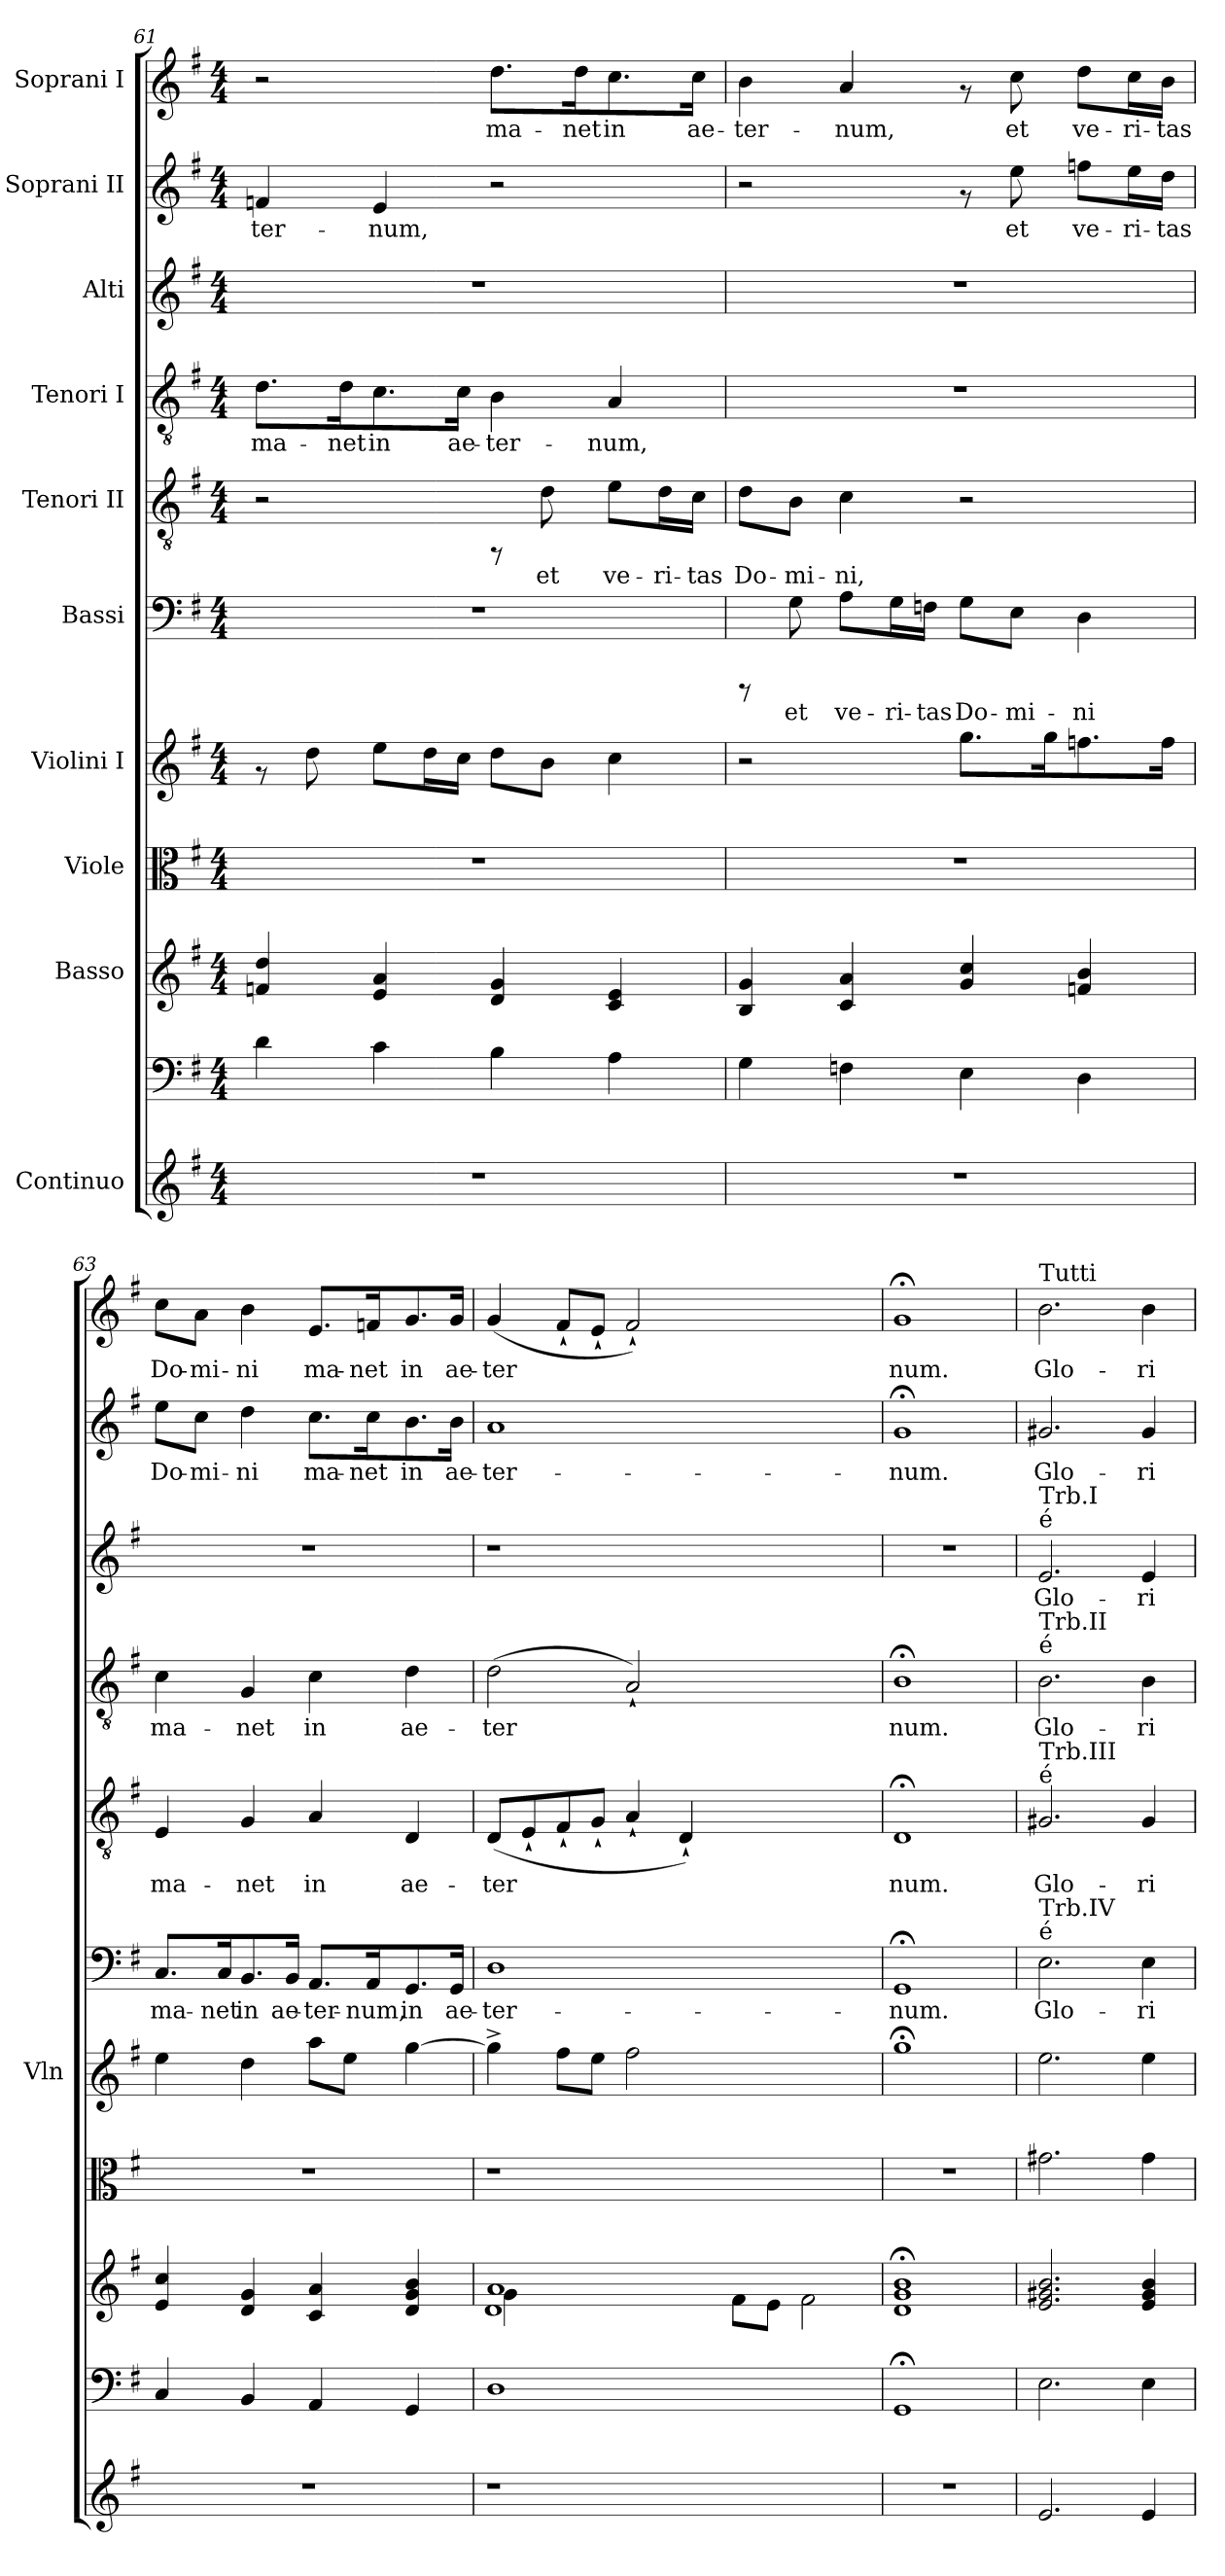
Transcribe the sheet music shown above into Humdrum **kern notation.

**kern	**kern	**kern	**kern	**kern	**kern	**text	**kern	**text	**kern	**text	**kern	**text	**kern	**text	**kern	**text
*part10	*part10	*part9	*part8	*part7	*part6	*part6	*part5	*part5	*part4	*part4	*part3	*part3	*part2	*part2	*part1	*part1
*staff11	*staff10	*staff9	*staff8	*staff7	*staff6	*staff6	*staff5	*staff5	*staff4	*staff4	*staff3	*staff3	*staff2	*staff2	*staff1	*staff1
*I"Continuo	*	*I"Basso	*I"Viole	*I"Violini I	*I"Bassi	*	*I"Tenori II	*	*I"Tenori I	*	*I"Alti	*	*I"Soprani II	*	*I"Soprani I	*
*	*	*	*	*I'Vln	*	*	*	*	*	*	*	*	*	*	*	*
*clefG2	*clefF4	*clefG2	*clefC3	*clefG2	*clefF4	*	*clefGv2	*	*clefGv2	*	*clefG2	*	*clefG2	*	*clefG2	*
*k[f#]	*k[f#]	*k[f#]	*k[f#]	*k[f#]	*k[f#]	*	*k[f#]	*	*k[f#]	*	*k[f#]	*	*k[f#]	*	*k[f#]	*
*G:	*G:	*G:	*G:	*G:	*G:	*	*G:	*	*G:	*	*G:	*	*G:	*	*G:	*
*M4/4	*M4/4	*M4/4	*M4/4	*M4/4	*M4/4	*	*M4/4	*	*M4/4	*	*M4/4	*	*M4/4	*	*M4/4	*
=61	=61	=61	=61	=61	=61	=61	=61	=61	=61	=61	=61	=61	=61	=61	=61	=61
!	!	!	!	!	!	!	!	!	!	!LO:LY:b	!	!	!	!LO:LY:b	!	!
1r	4d\	4dd/ 4fn/	1r	8rf	1r	.	2r	.	8.d\L	ma-	1r	.	4fn/	-ter-	2r	.
.	.	.	.	8dd\	.	.	.	.	.	.	.	.	.	.	.	.
!	!	!	!	!	!	!	!	!	!	!LO:LY:b	!	!	!	!	!	!
.	.	.	.	.	.	.	.	.	16d\	-net	.	.	.	.	.	.
!	!	!	!	!	!	!	!	!	!	!LO:LY:b	!	!	!	!LO:LY:b	!	!
.	4c\	4a/ 4e/	.	8ee\L	.	.	.	.	8.c\	in	.	.	4e/	-num,	.	.
.	.	.	.	16dd\	.	.	.	.	.	.	.	.	.	.	.	.
!	!	!	!	!	!	!	!	!	!	!LO:LY:b	!	!	!	!	!	!
.	.	.	.	16cc\J	.	.	.	.	16c\J	ae-	.	.	.	.	.	.
!	!	!	!	!	!	!	!	!	!	!LO:LY:b	!	!	!	!	!	!LO:LY:b
.	4B\	4g/ 4d/	.	8dd\L	.	.	8rFF	.	4B\	-ter-	.	.	2r	.	8.dd\L	ma-
!	!	!	!	!	!	!	!	!LO:LY:b	!	!	!	!	!	!	!	!
.	.	.	.	8b\J	.	.	8d\	et	.	.	.	.	.	.	.	.
!	!	!	!	!	!	!	!	!	!	!	!	!	!	!	!	!LO:LY:b
.	.	.	.	.	.	.	.	.	.	.	.	.	.	.	16dd\	-net
!	!	!	!	!	!	!	!	!LO:LY:b	!	!LO:LY:b	!	!	!	!	!	!LO:LY:b
.	4A\	4e/ 4c/	.	4cc\	.	.	8e\L	ve-	4A/	-num,	.	.	.	.	8.cc\	in
!	!	!	!	!	!	!	!	!LO:LY:b	!	!	!	!	!	!	!	!
.	.	.	.	.	.	.	16d\	-ri-	.	.	.	.	.	.	.	.
!	!	!	!	!	!	!	!	!LO:LY:b	!	!	!	!	!	!	!	!LO:LY:b
.	.	.	.	.	.	.	16c\J	-tas	.	.	.	.	.	.	16cc\J	ae-
=62	=62	=62	=62	=62	=62	=62	=62	=62	=62	=62	=62	=62	=62	=62	=62	=62
!	!	!	!	!	!	!	!	!LO:LY:b	!	!	!	!	!	!	!	!LO:LY:b
1r	4G\	4g/ 4B/	1r	2r	8rCCC	.	8d\L	Do-	1r	.	1r	.	2r	.	4b\	-ter-
!	!	!	!	!	!	!LO:LY:b	!	!LO:LY:b	!	!	!	!	!	!	!	!
.	.	.	.	.	8G\	et	8B\J	-mi-	.	.	.	.	.	.	.	.
!	!	!	!	!	!	!LO:LY:b	!	!LO:LY:b	!	!	!	!	!	!	!	!LO:LY:b
.	4Fn\	4a/ 4c/	.	.	8A\L	ve-	4c\	-ni,	.	.	.	.	.	.	4a/	-num,
!	!	!	!	!	!	!LO:LY:b	!	!	!	!	!	!	!	!	!	!
.	.	.	.	.	16G\	-ri-	.	.	.	.	.	.	.	.	.	.
!	!	!	!	!	!	!LO:LY:b	!	!	!	!	!	!	!	!	!	!
.	.	.	.	.	16Fn\J	-tas	.	.	.	.	.	.	.	.	.	.
!	!	!	!	!	!	!LO:LY:b	!	!	!	!	!	!	!	!	!	!
.	4E\	4cc/ 4g/	.	8.gg\L	8G\L	Do-	2r	.	.	.	.	.	8rf	.	8rf	.
!	!	!	!	!	!	!LO:LY:b	!	!	!	!	!	!	!	!LO:LY:b	!	!LO:LY:b
.	.	.	.	.	8E\J	-mi-	.	.	.	.	.	.	8ee\	et	8cc\	et
.	.	.	.	16gg\	.	.	.	.	.	.	.	.	.	.	.	.
!	!	!	!	!	!	!LO:LY:b	!	!	!	!	!	!	!	!LO:LY:b	!	!LO:LY:b
.	4D\	4b/ 4fn/	.	8.ffn\	4D\	-ni	.	.	.	.	.	.	8ffn\L	ve-	8dd\L	ve-
!	!	!	!	!	!	!	!	!	!	!	!	!	!	!LO:LY:b	!	!LO:LY:b
.	.	.	.	.	.	.	.	.	.	.	.	.	16ee\	-ri-	16cc\	-ri-
!	!	!	!	!	!	!	!	!	!	!	!	!	!	!LO:LY:b	!	!LO:LY:b
.	.	.	.	16ff\J	.	.	.	.	.	.	.	.	16dd\J	-tas	16b\J	-tas
!!LO:PB:g=z
=63	=63	=63	=63	=63	=63	=63	=63	=63	=63	=63	=63	=63	=63	=63	=63	=63
!	!	!	!	!	!	!LO:LY:b	!	!LO:LY:b	!	!LO:LY:b	!	!	!	!LO:LY:b	!	!LO:LY:b
1r	4C/	4cc/ 4e/	1r	4ee\	8.C/L	ma-	4E/	ma-	4c\	ma-	1r	.	8ee\L	Do-	8cc\L	Do-
!	!	!	!	!	!	!	!	!	!	!	!	!	!	!LO:LY:b	!	!LO:LY:b
.	.	.	.	.	.	.	.	.	.	.	.	.	8cc\J	-mi-	8a\J	-mi-
!	!	!	!	!	!	!LO:LY:b	!	!	!	!	!	!	!	!	!	!
.	.	.	.	.	16C/	-net	.	.	.	.	.	.	.	.	.	.
!	!	!	!	!	!	!LO:LY:b	!	!LO:LY:b	!	!LO:LY:b	!	!	!	!LO:LY:b	!	!LO:LY:b
.	4BB/	4g/ 4d/	.	4dd\	8.BB/	in	4G/	-net	4G/	-net	.	.	4dd\	-ni	4b\	-ni
!	!	!	!	!	!	!LO:LY:b	!	!	!	!	!	!	!	!	!	!
.	.	.	.	.	16BB/J	ae-	.	.	.	.	.	.	.	.	.	.
!	!	!	!	!	!	!LO:LY:b	!	!LO:LY:b	!	!LO:LY:b	!	!	!	!LO:LY:b	!	!LO:LY:b
.	4AA/	4a/ 4c/	.	8aa\L	8.AA/L	-ter-	4A/	in	4c\	in	.	.	8.cc\L	ma-	8.e/L	ma-
.	.	.	.	8ee\J	.	.	.	.	.	.	.	.	.	.	.	.
!	!	!	!	!	!	!LO:LY:b	!	!	!	!	!	!	!	!LO:LY:b	!	!LO:LY:b
.	.	.	.	.	16AA/	-num,	.	.	.	.	.	.	16cc\	-net	16fn/	-net
!	!	!	!	!	!	!LO:LY:b	!	!LO:LY:b	!	!LO:LY:b	!	!	!	!LO:LY:b	!	!LO:LY:b
.	4GG/	4b/ 4g/ 4d/	.	[>4gg\	8.GG/	in	4D/	ae-	4d\	ae-	.	.	8.b\	in	8.g/	in
!	!	!	!	!	!	!LO:LY:b	!	!	!	!	!	!	!	!LO:LY:b	!	!LO:LY:b
.	.	.	.	.	16GG/J	ae-	.	.	.	.	.	.	16b\J	ae-	16g/J	ae-
=64	=64	=64	=64	=64	=64	=64	=64	=64	=64	=64	=64	=64	=64	=64	=64	=64
*	*	*^	*	*	*	*	*	*	*	*	*	*	*	*	*	*
*	*	*	*^	*	*	*	*	*	*	*	*	*	*	*	*	*	*
!	!	!	!	!	!	!	!	!LO:LY:b	!	!LO:LY:b	!	!LO:LY:b	!	!	!	!LO:LY:b	!	!LO:LY:b
1r	1D	1a	4g\	1d	1r	4gg^>\]	1D	-ter-	(>8D/L	-ter-	(>2d\	-ter-	1r	.	1a	-ter-	(>4g/	-ter-
!	!	!	!	!	!	!	!	!	!	!LO:LY:b	!	!	!	!	!	!	!	!
.	.	.	.	.	.	.	.	.	8E`</	--	.	.	.	.	.	.	.	.
!	!	!	!	!	!	!	!	!	!	!LO:LY:b	!	!	!	!	!	!	!	!LO:LY:b
.	.	.	1.ryy	.	.	8ff#\L	.	.	8F#`</	--	.	.	.	.	.	.	8f#`</L	--
!	!	!	!	!	!	!	!	!	!	!LO:LY:b	!	!	!	!	!	!	!	!LO:LY:b
.	.	.	.	.	.	8ee\J	.	.	8G`</J	--	.	.	.	.	.	.	8e`</J	--
!	!	!	!	!	!	!	!	!	!	!LO:LY:b	!	!LO:LY:b	!	!	!	!	!	!LO:LY:b
.	.	.	.	.	.	2ff#\	.	.	4A`</	--	2A`</)	--	.	.	.	.	2f#`</)	--
!	!	!	!	!	!	!	!	!	!	!LO:LY:b	!	!	!	!	!	!	!	!
.	.	.	.	.	.	.	.	.	4D`</)	--	.	.	.	.	.	.	.	.
2.ryy	2.ryy	8f#\L	.	2.ryy	2.ryy	2.ryy	2.ryy	.	2.ryy	.	2.ryy	.	2.ryy	.	2.ryy	.	2.ryy	.
.	.	8e\J	.	.	.	.	.	.	.	.	.	.	.	.	.	.	.	.
.	.	2f#\	.	.	.	.	.	.	.	.	.	.	.	.	.	.	.	.
*	*	*v	*v	*v	*	*	*	*	*	*	*	*	*	*	*	*	*	*
=65	=65	=65	=65	=65	=65	=65	=65	=65	=65	=65	=65	=65	=65	=65	=65	=65
!	!	!	!	!	!	!LO:LY:b	!	!LO:LY:b	!	!LO:LY:b	!	!	!	!LO:LY:b	!	!LO:LY:b
1r	1GG;<	1b;< 1g;< 1d;<	1r	1gg;<	1GG;<	-num.	1D;<	-num.	1B;<	-num.	1r	.	1g;<	-num.	1g;<	-num.
=66	=66	=66	=66	=66	=66	=66	=66	=66	=66	=66	=66	=66	=66	=66	=66	=66
!	!	!	!	!	!	!	!	!	!	!	!	!	!	!	!LO:TX:a:t=Tutti	!
!	!	!	!	!	!	!	!	!	!	!	!LO:TX:a:t=é	!	!	!	!	!
!	!	!	!	!	!	!	!	!	!	!	!LO:TX:a:t=Trb.I	!	!	!	!	!
!	!	!	!	!	!	!	!	!	!LO:TX:a:t=é	!	!	!	!	!	!	!
!	!	!	!	!	!	!	!	!	!LO:TX:a:t=Trb.II	!	!	!	!	!	!	!
!	!	!	!	!	!	!	!LO:TX:a:t=é	!	!	!	!	!	!	!	!	!
!	!	!	!	!	!	!	!LO:TX:a:t=Trb.III	!	!	!	!	!	!	!	!	!
!	!	!	!	!	!LO:TX:a:t=é	!	!	!	!	!	!	!	!	!	!	!
!	!	!	!	!	!LO:TX:a:t=Trb.IV	!	!	!	!	!	!	!	!	!	!	!
!	!	!	!	!	!	!LO:LY:b	!	!LO:LY:b	!	!LO:LY:b	!	!LO:LY:b	!	!LO:LY:b	!	!LO:LY:b
2.e/	2.E\	2.b/ 2.g#X/ 2.e/	2.g#X\	2.ee\	2.E\	Glo-	2.G#X/	Glo-	2.B\	Glo-	2.e/	Glo-	2.g#X/	Glo-	2.b\	Glo-
!	!	!	!	!	!	!LO:LY:b	!	!LO:LY:b	!	!LO:LY:b	!	!LO:LY:b	!	!LO:LY:b	!	!LO:LY:b
4e/	4E\	4b/ 4g#/ 4e/	4g#\	4ee\	4E\	-ri-	4G#/	-ri-	4B\	-ri-	4e/	-ri-	4g#/	-ri-	4b\	-ri-
=	=	=	=	=	=	=	=	=	=	=	=	=	=	=	=	=
*-	*-	*-	*-	*-	*-	*-	*-	*-	*-	*-	*-	*-	*-	*-	*-	*-
